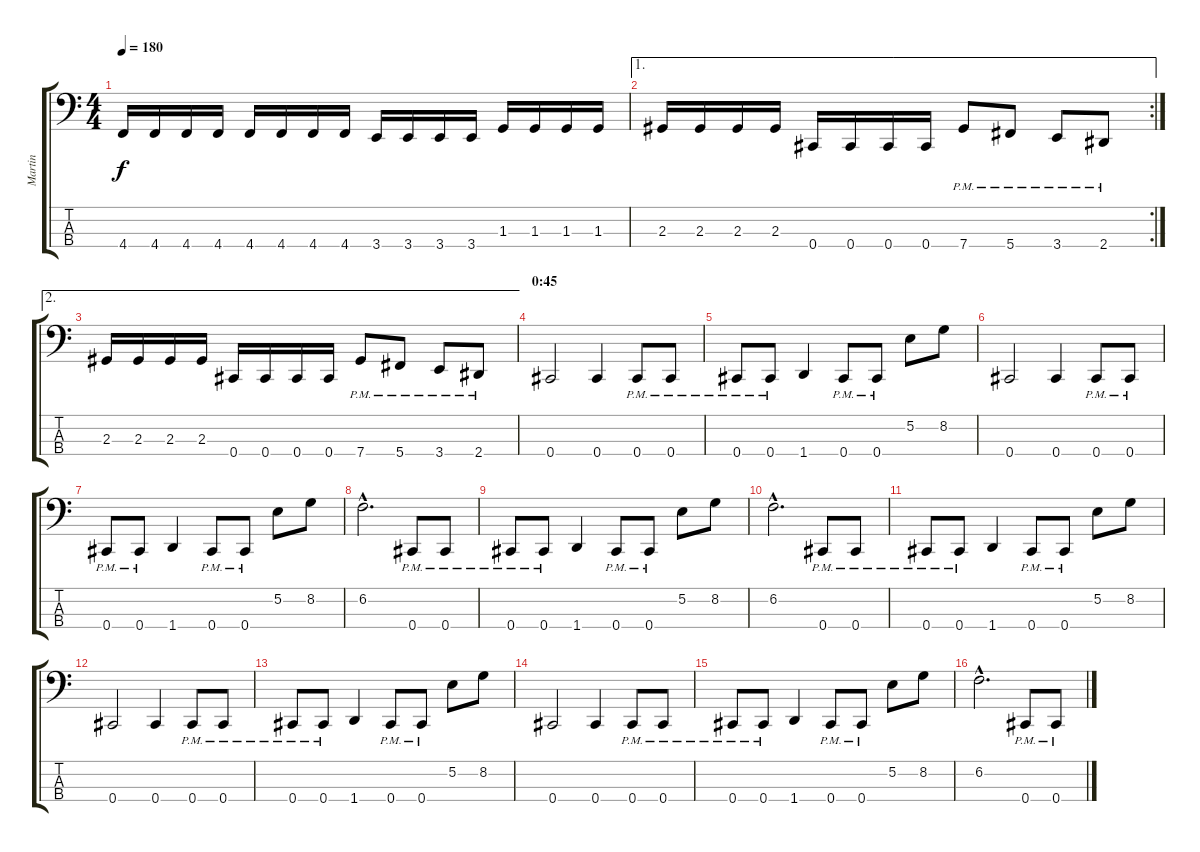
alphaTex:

\track ("Martin" "Martin") {instrument electricbasspick}
\staff {score tabs}
\tuning (E2 B1 Gb1 Db1) {hide}
\ts (4 4)
\tempo 180
\clef f4
\ks c
4.4.16{dy f} 4.4.16 4.4.16 4.4.16 4.4.16 4.4.16 4.4.16 4.4.16 3.4.16 3.4.16 3.4.16 3.4.16 1.3.16 1.3.16 1.3.16 1.3.16 |
\ae 1
\rc 2
2.3.16 2.3.16 2.3.16 2.3.16 0.4.16 0.4.16 0.4.16 0.4.16 7.4{pm}.8 5.4{pm}.8 3.4{pm}.8 2.4{pm}.8 |
\ae 2
2.3.16 2.3.16 2.3.16 2.3.16 0.4.16 0.4.16 0.4.16 0.4.16 7.4{pm}.8 5.4{pm}.8 3.4{pm}.8 2.4{pm}.8 |
\section ("" "0:45")
0.4.2 0.4.4 0.4{pm}.8 0.4{pm}.8 |
0.4{pm}.8 0.4{pm}.8 1.4.4 0.4{pm}.8 0.4{pm}.8 5.2.8 8.2.8 |
0.4.2 0.4.4 0.4{pm}.8 0.4{pm}.8 |
0.4{pm}.8 0.4{pm}.8 1.4.4 0.4{pm}.8 0.4{pm}.8 5.2.8 8.2.8 |
6.2{hac}.2{d} 0.4{pm}.8 0.4{pm}.8 |
0.4{pm}.8 0.4{pm}.8 1.4.4 0.4{pm}.8 0.4{pm}.8 5.2.8 8.2.8 |
6.2{hac}.2{d} 0.4{pm}.8 0.4{pm}.8 |
0.4{pm}.8 0.4{pm}.8 1.4.4 0.4{pm}.8 0.4{pm}.8 5.2.8 8.2.8 |
0.4.2 0.4.4 0.4{pm}.8 0.4{pm}.8 |
0.4{pm}.8 0.4{pm}.8 1.4.4 0.4{pm}.8 0.4{pm}.8 5.2.8 8.2.8 |
0.4.2 0.4.4 0.4{pm}.8 0.4{pm}.8 |
0.4{pm}.8 0.4{pm}.8 1.4.4 0.4{pm}.8 0.4{pm}.8 5.2.8 8.2.8 |
6.2{hac}.2{d} 0.4{pm}.8 0.4{pm}.8
